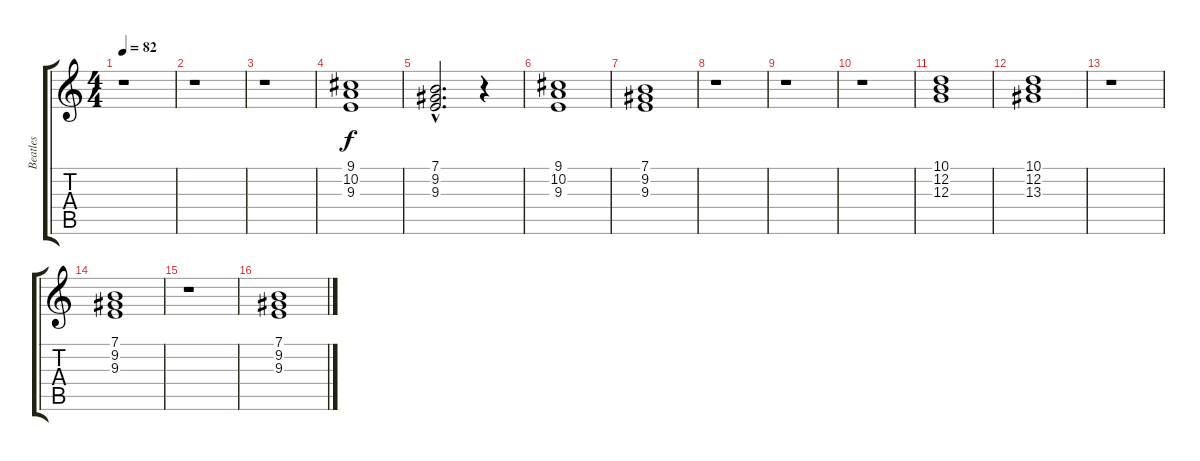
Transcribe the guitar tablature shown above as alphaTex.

\track ("Beatles" "Beatles") {instrument choiraahs}
\staff {score tabs}
\tuning (E4 B3 G3 D3 A2 E2) {hide}
\ts (4 4)
\tempo 82
\clef g2
\ks c
r.1{dy f} |
r.1 |
r.1 |
(9.1 10.2 9.3).1 |
(7.1{hac} 9.2{hac} 9.3{hac}).2{d} r.4 |
(9.1 10.2 9.3).1 |
(7.1 9.2 9.3).1 |
r.1 |
r.1 |
r.1 |
(10.1 12.2 12.3).1 |
(10.1 12.2 13.3).1 |
r.1 |
(7.1 9.2 9.3).1 |
r.1 |
(7.1 9.2 9.3).1
